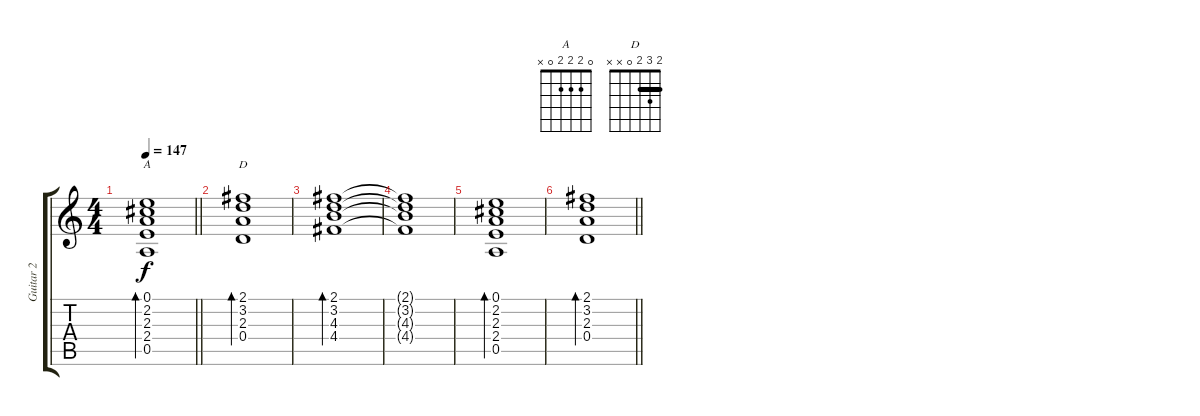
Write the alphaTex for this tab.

\track ("Guitar 2" "Guitar 2") {instrument overdrivenguitar}
\staff {score tabs}
\tuning (E4 B3 G3 D3 A2 E2) {hide}
\chord ("A" 0 2 2 2 0 x)
\chord ("D" 2 3 2 0 x x) {barre 2}
\ts (4 4)
\tempo 147
\clef g2
\barLineRight lightlight
\ks c
(0.1 2.2 2.3 2.4 0.5).1{bd 240 ch "A" dy f} |
(2.1 3.2 2.3 0.4).1{bd 240 ch "D"} |
(2.1 3.2 4.3 4.4).1{bd 240} |
(2.1{t} 3.2{t} 4.3{t} 4.4{t}).1 |
(0.1 2.2 2.3 2.4 0.5).1{bd 240} |
\barLineRight lightlight
(2.1 3.2 2.3 0.4).1{bd 240}
